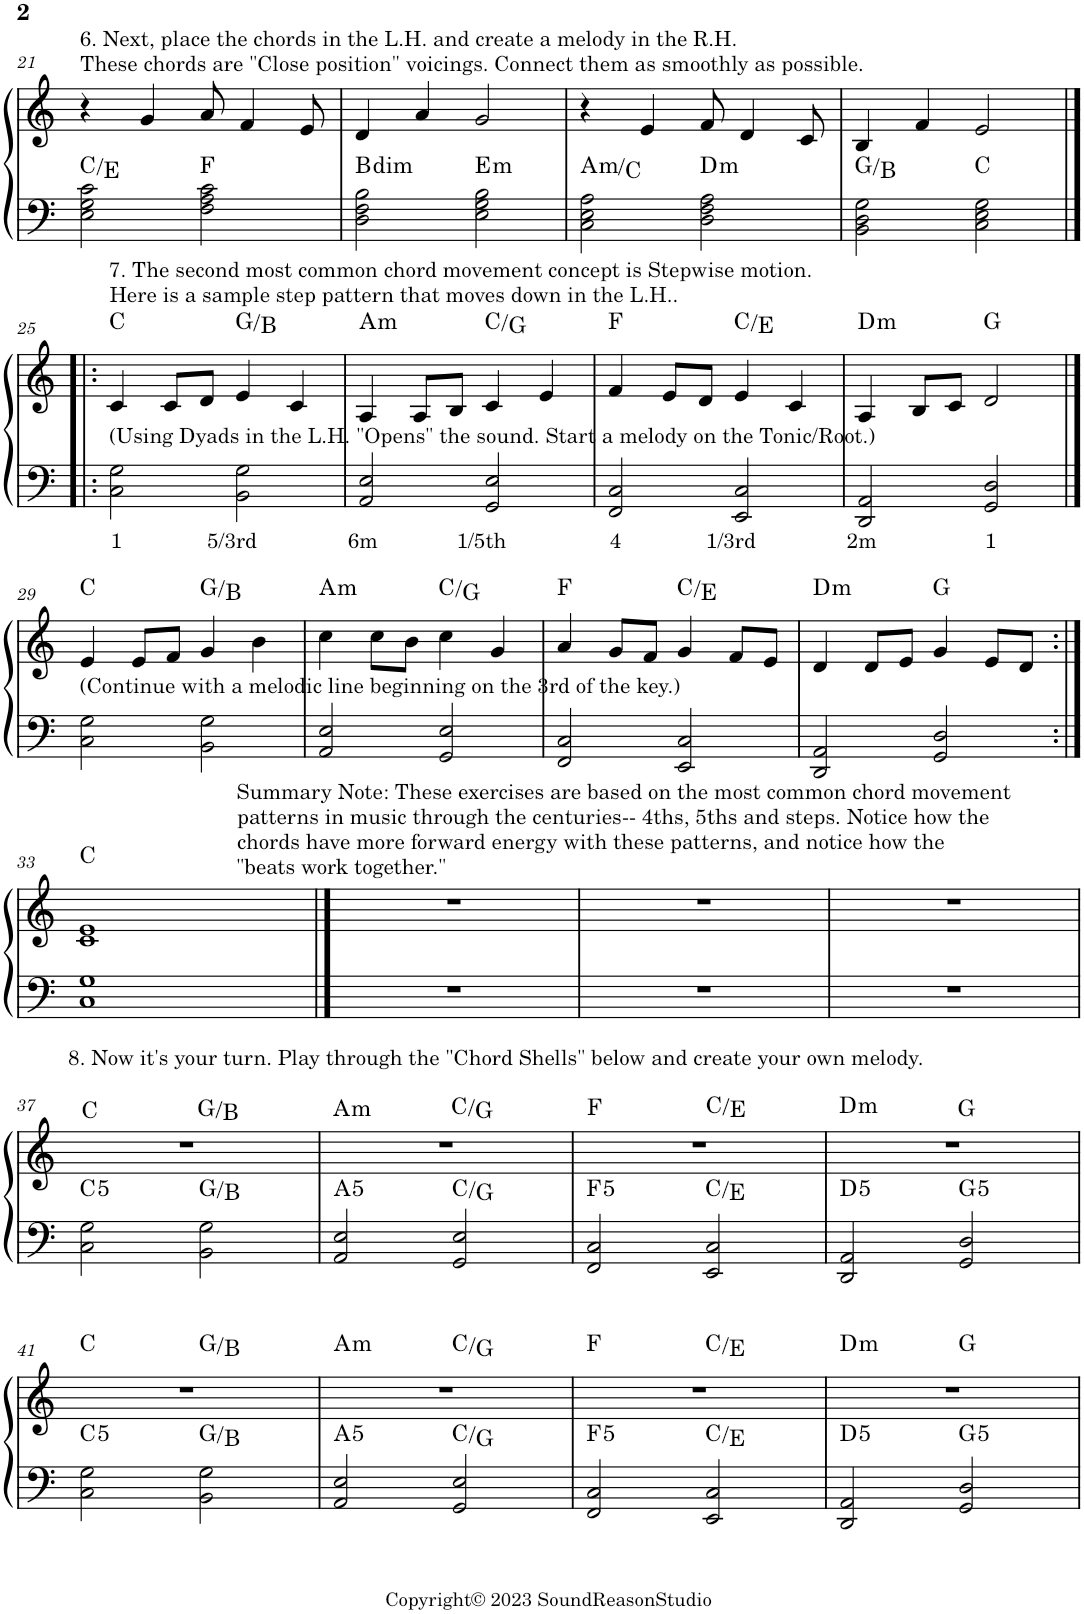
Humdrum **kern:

**kern	**text	**kern	**harte
*part1	*part1	*part1	*part1
*staff2	*staff2	*staff1	*
*I"Piano	*	*	*
*I'Pno.	*	*	*
!!LO:PB:g=z
*clefF4	*	*clefG2	*
*k[]	*	*k[]	*
*M4/4	*	*M4/4	*
=21	=21	=21	=21
!	!	!LO:TX:a:t=6. Next, place the chords in the L.H. and create a melody in the R.H.	!
!	!	!LO:TX:a:t=These chords are "Close position" voicings. Connect them as smoothly as possible.	!
2E\ 2G\ 2c\	.	4r	C:maj/3
.	.	4g/	.
2F\ 2A\ 2c\	.	8a/	F:maj
.	.	4f/	.
.	.	8e/	.
=22	=22	=22	=22
!	!	!	!LO:H:kt=dim
2D\ 2F\ 2B\	.	4d/	B:dim
.	.	4a/	.
!	!	!	!LO:H:kt=m
2E\ 2G\ 2B\	.	2g/	E:min
=23	=23	=23	=23
!	!	!	!LO:H:kt=m
2C\ 2E\ 2A\	.	4r	A:min/b3
.	.	4e/	.
!	!	!	!LO:H:kt=m
2D\ 2F\ 2A\	.	8f/	D:min
.	.	4d/	.
.	.	8c/	.
=24	=24	=24	=24
2BB\ 2D\ 2G\	.	4B/	G:maj/3
.	.	4f/	.
2C\ 2E\ 2G\	.	2e/	C:maj
!!LO:LB:g=z
=25|!:	=25|!:	=25|!:	=25|!:
!	!	!LO:TX:a:t=7. The second most common chord movement concept is Stepwise motion.	!
!	!	!LO:TX:a:t=Here is a sample step pattern that moves down in the L.H..	!
!LO:TX:a:t=(Using Dyads in the L.H. "Opens" the sound. Start a melody on the Tonic/Root.)	!	!	!
!	!LO:LY:b	!	!
2C\ 2G\	1	4c/	C:maj
.	.	8c/L	.
.	.	8d/J	.
!	!LO:LY:b	!	!
2BB\ 2G\	5/3rd	4e/	G:maj/3
.	.	4c/	.
=26	=26	=26	=26
!	!LO:LY:b	!	!LO:H:kt=m
2AA/ 2E/	6m	4A/	A:min
.	.	8A/L	.
.	.	8B/J	.
!	!LO:LY:b	!	!
2GG/ 2E/	1/5th	4c/	C:maj/5
.	.	4e/	.
=27	=27	=27	=27
!	!LO:LY:b	!	!
2FF/ 2C/	4	4f/	F:maj
.	.	8e/L	.
.	.	8d/J	.
!	!LO:LY:b	!	!
2EE/ 2C/	1/3rd	4e/	C:maj/3
.	.	4c/	.
=28	=28	=28	=28
!	!LO:LY:b	!	!LO:H:kt=m
2DD/ 2AA/	2m	4A/	D:min
.	.	8B/L	.
.	.	8c/J	.
!	!LO:LY:b	!	!
2GG/ 2D/	1	2d/	G:maj
!!LO:LB:g=z
==29	==29	==29	==29
!LO:TX:a:t=(Continue with a melodic line beginning on the 3rd of the key.)	!	!	!
2C\ 2G\	.	4e/	C:maj
.	.	8e/L	.
.	.	8f/J	.
2BB\ 2G\	.	4g/	G:maj/3
.	.	4b\	.
=30	=30	=30	=30
!	!	!	!LO:H:kt=m
2AA/ 2E/	.	4cc\	A:min
.	.	8cc\L	.
.	.	8b\J	.
2GG/ 2E/	.	4cc\	C:maj/5
.	.	4g/	.
=31	=31	=31	=31
2FF/ 2C/	.	4a/	F:maj
.	.	8g/L	.
.	.	8f/J	.
2EE/ 2C/	.	4g/	C:maj/3
.	.	8f/L	.
.	.	8e/J	.
=32	=32	=32	=32
!	!	!	!LO:H:kt=m
2DD/ 2AA/	.	4d/	D:min
.	.	8d/L	.
.	.	8e/J	.
2GG/ 2D/	.	4g/	G:maj
.	.	8e/L	.
.	.	8d/J	.
!!LO:LB:g=z
=33:|!	=33:|!	=33:|!	=33:|!
1C 1G	.	1c 1e	C:maj
==34	==34	==34	==34
!	!	!LO:TX:a:t=Summary Note&colon; These exercises are based on the most common chord movement	!
!	!	!LO:TX:a:t=patterns in music through the centuries-- 4ths, 5ths and steps. Notice how the	!
!	!	!LO:TX:a:t=chords have more forward energy with these patterns, and notice how the	!
!	!	!LO:TX:a:t="beats work together."	!
1r	.	1r	.
=35	=35	=35	=35
1r	.	1r	.
=36	=36	=36	=36
1r	.	1r	.
!!LO:LB:g=z
=37	=37	=37	=37
!	!	!LO:TX:a:t=8. Now it's your turn. Play through the "Chord Shells" below and create your own melody.	!LO:H:n=2:kt=5
*	*	*^	*
2C\ 2G\	.	1r	2ryy	C:maj C:(1,5)
2BB\ 2G\	.	.	2ryy	G:maj/3 G:maj/3
=38	=38	=38	=38	=38
!	!	!	!	!LO:H:n=1:kt=m
!	!	!	!	!LO:H:n=2:kt=5
2AA/ 2E/	.	1r	2ryy	A:min A:(1,5)
2GG/ 2E/	.	.	2ryy	C:maj/5 C:maj/5
=39	=39	=39	=39	=39
!	!	!	!	!LO:H:n=2:kt=5
2FF/ 2C/	.	1r	2ryy	F:maj F:(1,5)
2EE/ 2C/	.	.	2ryy	C:maj/3 C:maj/3
=40	=40	=40	=40	=40
!	!	!	!	!LO:H:n=1:kt=m
!	!	!	!	!LO:H:n=2:kt=5
2DD/ 2AA/	.	1r	2ryy	D:min D:(1,5)
!	!	!	!	!LO:H:n=2:kt=5
2GG/ 2D/	.	.	2ryy	G:maj G:(1,5)
!!LO:LB:g=z	!!
=41	=41	=41	=41	=41
!	!	!	!	!LO:H:n=2:kt=5
2C\ 2G\	.	1r	2ryy	C:maj C:(1,5)
2BB\ 2G\	.	.	2ryy	G:maj/3 G:maj/3
=42	=42	=42	=42	=42
!	!	!	!	!LO:H:n=1:kt=m
!	!	!	!	!LO:H:n=2:kt=5
2AA/ 2E/	.	1r	2ryy	A:min A:(1,5)
2GG/ 2E/	.	.	2ryy	C:maj/5 C:maj/5
=43	=43	=43	=43	=43
!	!	!	!	!LO:H:n=2:kt=5
2FF/ 2C/	.	1r	2ryy	F:maj F:(1,5)
2EE/ 2C/	.	.	2ryy	C:maj/3 C:maj/3
=44	=44	=44	=44	=44
!	!	!	!	!LO:H:n=1:kt=m
!	!	!	!	!LO:H:n=2:kt=5
2DD/ 2AA/	.	1r	2ryy	D:min D:(1,5)
!	!	!	!	!LO:H:n=2:kt=5
2GG/ 2D/	.	.	2ryy	G:maj G:(1,5)
*	*	*v	*v	*
=	=	=	=
*-	*-	*-	*-
